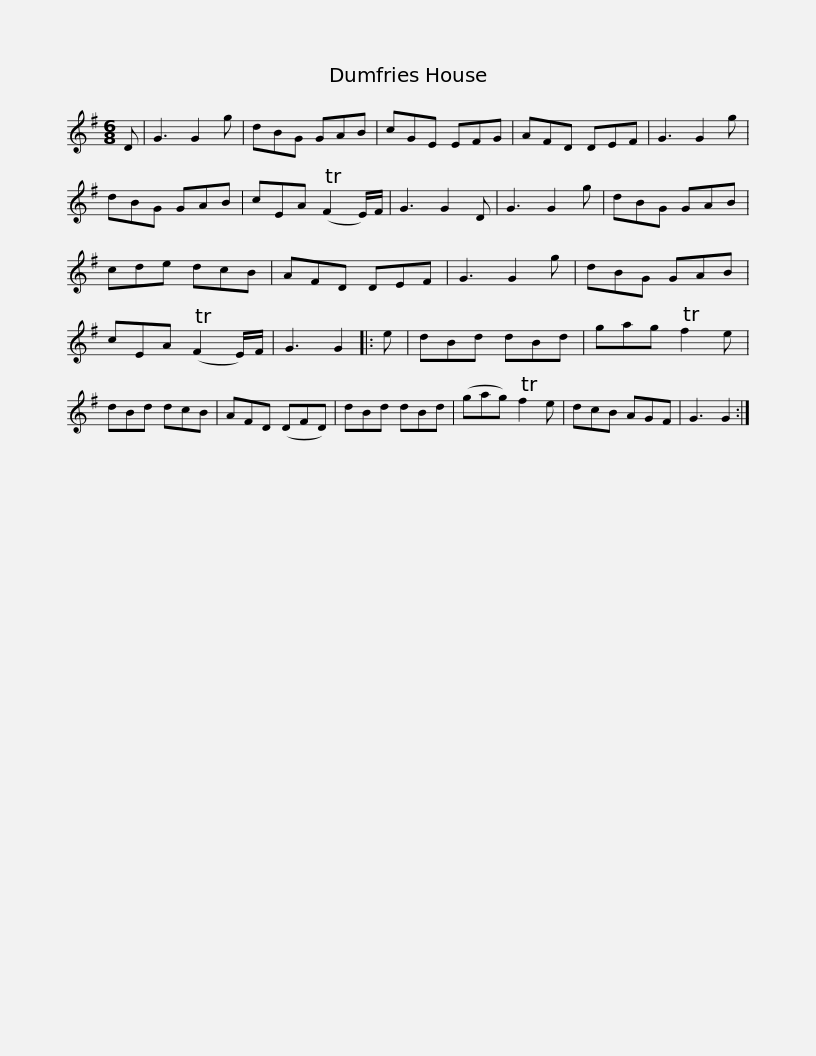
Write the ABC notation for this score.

X:1
L:1/8
M:6/8
I:linebreak $
K:G
V:1 treble
V:1
 D | G3 G2 g | dBG GAB | cGE EFG | AFD DEF | %5
 G3 G2 g | dBG GAB | cEA (TF2 E/)F/ | G3 G2 D |$ G3 G2 g | %10
 dBG GAB | cde dcB | AFD DEF | G3 G2 g | dBG GAB | %15
 cEA (TF2 E/)F/ | G3 G2 |: e |$ dBd dBd | gag Tf2 e | %20
 dBd dcB | AFD (DFD) | dBd dBd | (gag) Tf2 e | dcB AGF | %25
 G3 G2 :| %26
